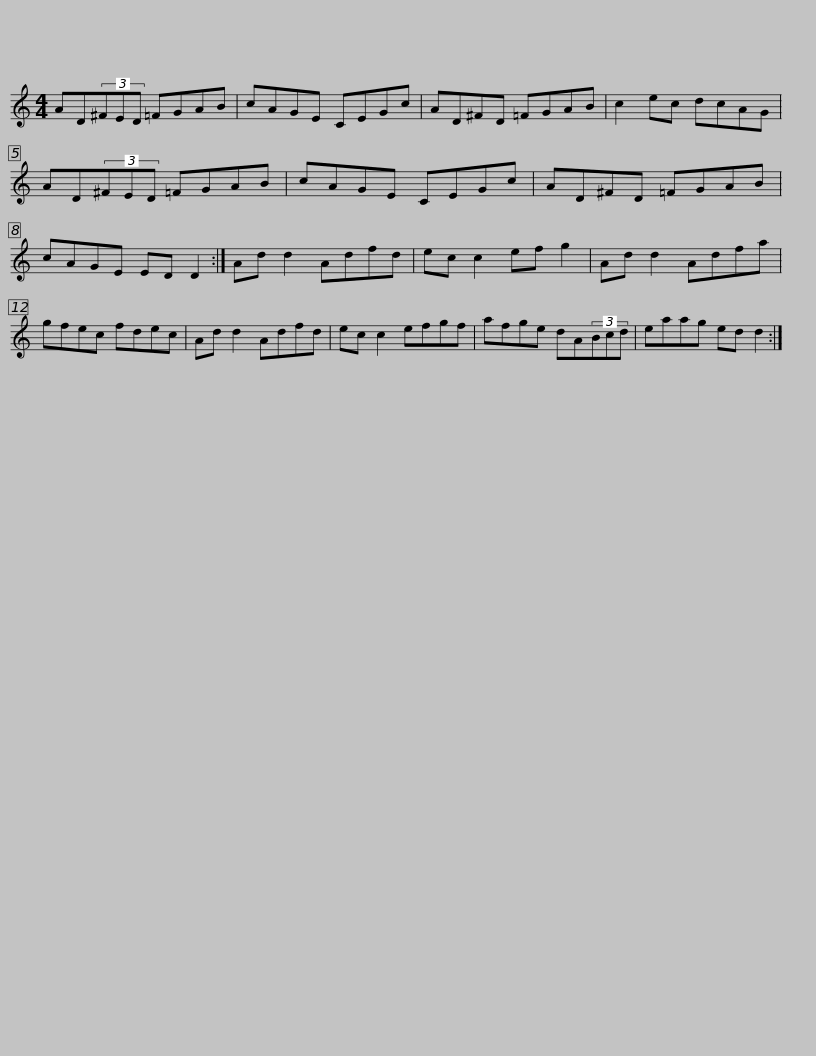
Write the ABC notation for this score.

X:1
L:1/8
M:4/4
I:linebreak $
K:C
V:1 treble
V:1
 AD(3^FED =FGAB | cAGE CEGc | AD^FD =FGAB | c2 ec dcAG | AD(3^FED =FGAB |$ %5
 cAGE CEGc | AD^FD =FGAB | cAGE ED D2 :| Ad d2 Adfd | ec c2 ef g2 | %10
 Ad d2 Adfa |$ gfec fdec | Ad d2 Adfd | ec c2 efgf | afge dA(3Bcd | %15
 eaag ed d2 :| %16
